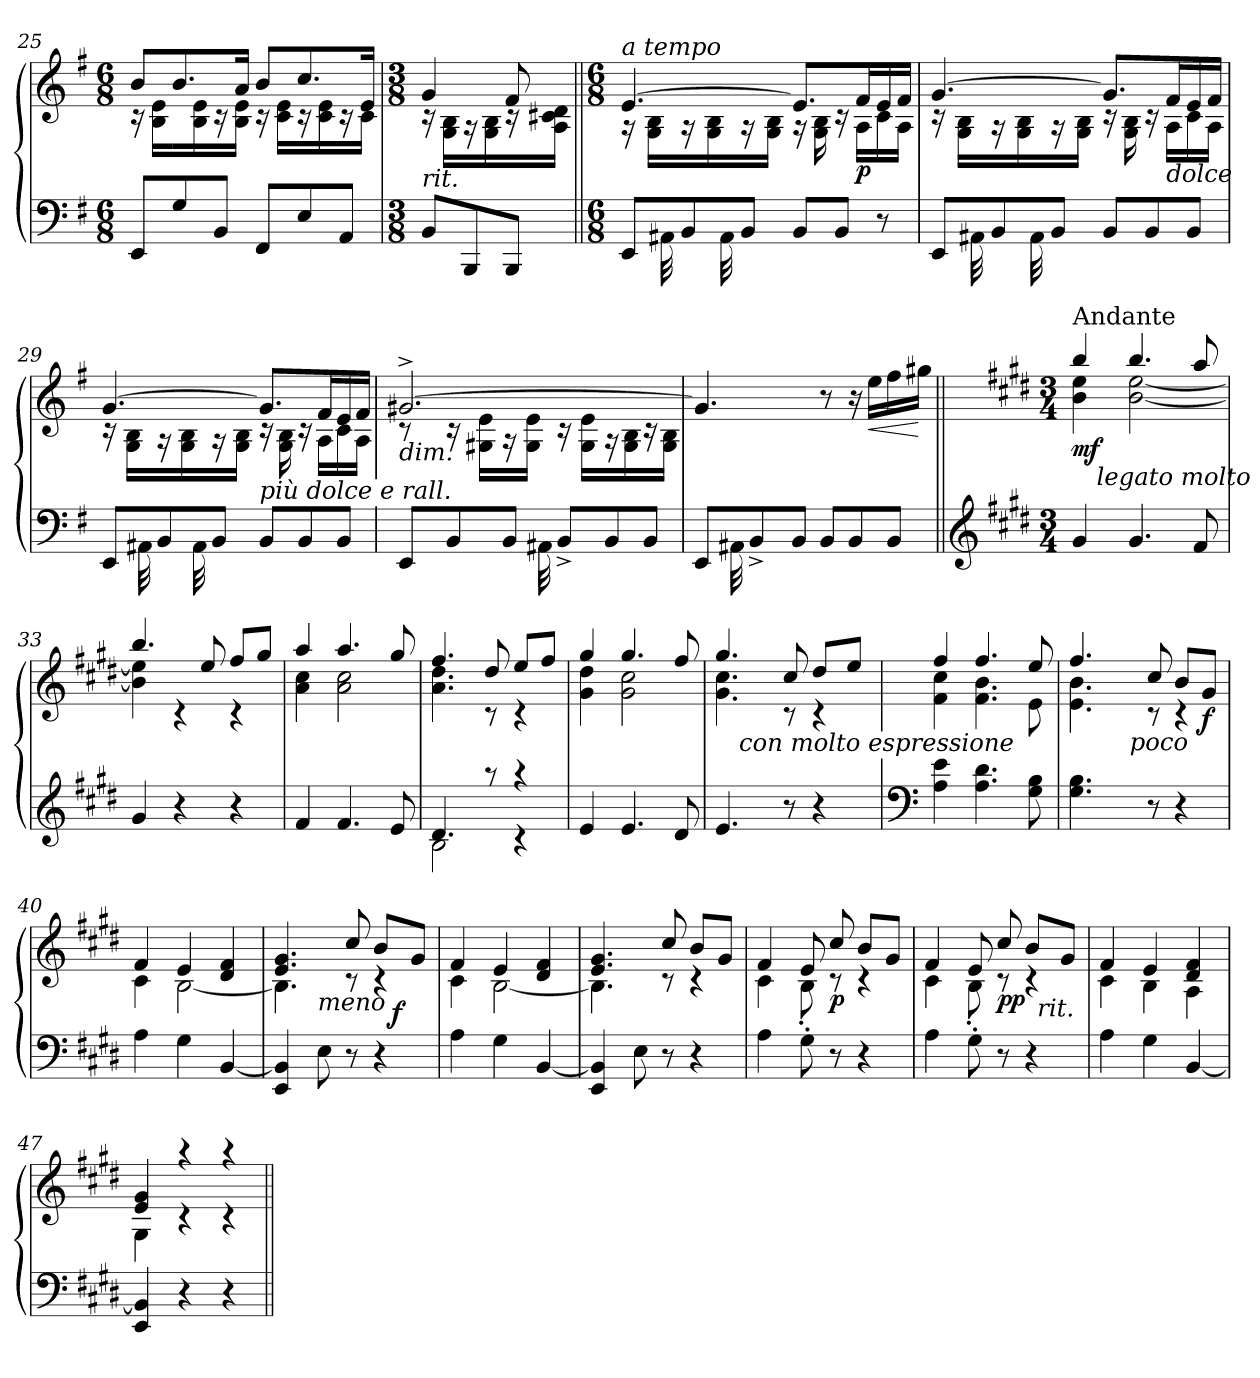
**kern	**kern	**dynam
*part1	*part1	*part1
*staff2	*staff1	*staff1/2
*clefF4	*clefG2	*
*k[f#]	*k[f#]	*
*G:	*G:	*
*M6/8	*M6/8	*
=25	=25	=25
*	*^	*
8EE</L	8b/L	16rc	.
.	.	16B\ 16e\LL	.
8G/	8.b/	16ryy	.
.	.	16B\ 16e\J	.
8BB/J	.	16r	.
.	16a/Jk	16B\ 16e\Jk	.
8FF#/L	8b/L	16rc	.
.	.	16c\ 16e\KL	.
8E/	8.cc/	16r	.
.	.	16c\ 16e\k	.
8AA/J	.	16r	.
.	16e/Jk	16c\Jk	.
!!LO:PB:g=z	!!
=26	=26	=26	=26
*M3/8	*M3/8	*	*
!	!LO:TX:b:i:t=rit.	!	!
8BB</L	4g/	16rc	.
.	.	16G\ 16B\KL	.
8BBB/	.	16r	.
.	.	16G\ 16B\k	.
8BBB/J	8f#/	16rB	.
.	.	16A\ 16c#X\ 16d\Jk	.
=27||	=27||	=27||	=27||
*M6/8	*M6/8	*	*
*^	*	*	*
!	!	!LO:TX:a:i:t=a tempo	!	!
8EE/L	32ryy	[>4.e/	16rA	.
.	32ryy	.	.	.
.	32ryy	.	16G\ 16B\KL	.
.	32AA#X\	.	.	.
8BB/	32ryy	.	16r	.
.	32ryy	.	.	.
.	32ryy	.	16G\ 16B\k	.
.	32AA#\	.	.	.
8BB/J	32ryy	.	16r	.
.	32ryy	.	.	.
.	32ryy	.	16G\ 16B\Jk	.
.	32ryy	.	.	.
8BB/L	4.ryy	8.e/L]	16rA	.
.	.	.	16G\ 16B\	.
8BB/J	.	.	16rc	.
!	!	!	!	!LO:DY:b
.	.	16f#>>/L	16A\LL	p
8r	.	16e/	16c\	.
.	.	16f#/JJ	16A\JJ	.
=28	=28	=28	=28	=28
8EE/L	32ryy	[>4.g/	16rc	.
.	32ryy	.	.	.
.	32ryy	.	16G\ 16B\KL	.
.	32AA#X\	.	.	.
8BB/	32ryy	.	16r	.
.	32ryy	.	.	.
.	32ryy	.	16G\ 16B\k	.
.	32AA#\	.	.	.
8BB/J	32ryy	.	16r	.
.	32ryy	.	.	.
.	32ryy	.	16G\ 16B\Jk	.
.	32ryy	.	.	.
8BB/L	4.ryy	8.g/L]	16rc	.
.	.	.	16G\ 16B\	.
8BB/	.	.	16rc	.
!	!	!LO:TX:b:i:t=dolce	!	!
.	.	16f#/L	16A\LL	.
8BB/J	.	16e/	16c\	.
.	.	16f#/JJ	16A\JJ	.
!!LO:LB:g=z	!!
=29	=29	=29	=29	=29
8EE/L	32ryy	[>4.g/	16rc	.
.	32ryy	.	.	.
.	32ryy	.	16G\ 16B\KL	.
.	32AA#X\	.	.	.
8BB/	32ryy	.	16r	.
.	32ryy	.	.	.
.	32ryy	.	16G\ 16B\k	.
.	32AA#\	.	.	.
8BB/J	32ryy	.	16r	.
.	32ryy	.	.	.
.	32ryy	.	16G\ 16B\Jk	.
.	32ryy	.	.	.
!	!	!LO:TX:b:i:t=più dolce e rall.	!	!
8BB/L	4.ryy	8.g/L]	16rc	.
.	.	.	16G\ 16B\	.
8BB/	.	.	16rc	.
.	.	16f#/L	16A\LL	.
8BB/J	.	16e/	16c\	.
.	.	16f#/JJ	16A\JJ	.
=30	=30	=30	=30	=30
!	!	!LO:TX:b:i:t=dim.	!	!
8EE/L	32ryy	[>2.g#X^>/	8rB	.
.	32ryy	.	.	.
.	32ryy	.	.	.
.	32ryy	.	.	.
8BB/	32ryy	.	16rc	.
.	32ryy	.	.	.
.	32ryy	.	16G#X\ 16e\KL	.
.	32ryy	.	.	.
8BB/J	32ryy	.	16r	.
.	32ryy	.	.	.
.	32ryy	.	16G#\ 16e\Jk	.
.	32AA#X\	.	.	.
8BB^</L	32ryy	.	16rc	.
.	32ryy	.	.	.
.	32ryy	.	16G#\ 16e\KL	.
.	32ryy	.	.	.
8BB/	8ryy	.	16r	.
.	.	.	16G#\ 16B\k	.
8BB/J	8ryy	.	16r	.
.	.	.	16G#\ 16B\Jk	.
=31	=31	=31	=31	=31
!	!	!LO:TX:b:i:t=morendo	!	!
*	*	*v	*v	*
8EE/L	32ryy	4.g#/]	.
.	32ryy	.	.
.	32ryy	.	.
.	32AA#X\	.	.
8BB^</	32ryy	.	.
.	32ryy	.	.
.	16ryy	.	.
8BB/J	8ryy	.	.
8BB/L	4.ryy	8r	.
8BB/	.	16r	.
!	!	!	!LO:HP:b
.	.	16ee>\LL	<
8BB/J	.	16ff#\	.
.	.	16gg#X\JJ	[
*v	*v	*	*
!!LO:LB:g=z
=32||	=32||	=32||
*clefG2	*	*
*k[f#c#g#d#]	*k[f#c#g#d#]	*
*E:	*E:	*
*M3/4	*M3/4	*
*	*^	*
!	!LO:TX:a:t=Andante	!	!
!	!	!	!LO:DY:b
*	*	*^	*
4g#</	4bb/	4b\ 4ee\	16.ryy	mf
!	!	!	!LO:TX:b:i:t=legato molto	!
.	.	.	2ryy	.
4.g#/	4.bb/	[<2b\ [<2ee\	.	.
.	.	.	8ryy	.
8f#/	8aa/	.	.	.
.	.	.	32ryy	.
*	*	*v	*v	*
=33	=33	=33	=33
4g#/	4.bb/	4b\] 4ee\]	.
4r	.	4rc	.
.	8ee>/	.	.
4r	8ff#/L	4rc	.
.	8gg#/J	.	.
=34	=34	=34	=34
4f#</	4aa/	4a\ 4cc#\	.
4.f#/	4.aa/	2a\ 2cc#\	.
8e</	8gg#/	.	.
=35	=35	=35	=35
*^	*	*	*
4.d#<</	2B\	4.ff#/	4.a\ 4.dd#\	.
8raa	.	8dd#>/	8rc	.
4raa	4rc	8ee/L	4rc	.
.	.	8ff#/J	.	.
*v	*v	*	*	*
!!LO:LB:g=z	!!
=36	=36	=36	=36
4e</	4gg#/	4g#\ 4dd#\	.
4.e/	4.gg#/	2g#\ 2cc#\	.
8d#/	8ff#/	.	.
=37	=37	=37	=37
*	*	*^	*
4.e/	4.gg#/	4.g#\ 4.cc#\	16.ryy	.
!	!	!	!LO:TX:b:i:t=con molto espressione	!
.	.	.	2ryy	.
8r	8cc#>/	8rc	.	.
4r	8dd#/L	4rc	.	.
.	.	.	8ryy	.
.	8ee/J	.	.	.
.	.	.	32ryy	.
*	*v	*v	*v	*
=38	=38	=38
*clefF4	*	*
*	*^	*
4A\<< 4e\<<	4ff#/	4f#\ 4cc#\	.
4.A\<< 4.d#\<<	4.ff#/	4.f#\ 4.b\	.
8G#\<< 8B\<<	8ee/	8e\	.
=39	=39	=39	=39
*	*	*^	*
4.G#\ 4.B\	4.ff#/	4.e\ 4.b\	4ryy	.
.	.	.	16ryy	.
!	!	!	!LO:TX:b:i:t=poco	!
.	.	.	4..ryy	.
8r	8cc#>/	8rc	.	.
4r	8b/L	4rc	.	.
!	!	!	!	!LO:DY:b
.	8g#>/J	.	.	f
*	*	*v	*v	*
!!LO:PB:g=z
=40	=40	=40	=40
4A<\	4f#>>/	4c#\	.
4G#<\	4e>>/	[<2B\	.
[4BB</	4d#/ 4f#/	.	.
=41	=41	=41	=41
*	*^	*^	*
4EE/<< 4BB/]<<	4.e/ 4.g#/	4.B\]	2ryy	4ryy	.
!	!	!	!	!LO:TX:b:i:t=meno	!
8E\	.	.	.	2ryy	.
8r	8cc#/	8rc	.	.	.
4r	8b/L	4rc	16ryy	.	.
!	!	!	!	!	!LO:DY:b
.	.	.	8.ryy	.	f
.	8g#/J	.	.	.	.
*	*	*v	*v	*v	*
=42	=42	=42	=42
4A\	4f#/	4c#\	.
4G#<\	4e/	[<2B\	.
[4BB</	4d#/ 4f#/	.	.
=43	=43	=43	=43
4EE/<< 4BB/]<<	4.e/ 4.g#/	4.B\]	.
8E\	.	.	.
8r	8cc#/	8rc	.
4r	8b/L	4rc	.
.	8g#/J	.	.
!!LO:LB:g=z	!!
=44	=44	=44	=44
4A\	4f#>>/	4c#\	.
8G#'>\	8e>>/	8B'<\	.
!	!	!	!LO:DY:b
8r	8cc#/	8rc	p
4r	8b/L	4rc	.
.	8g#/J	.	.
=45	=45	=45	=45
*	*	*^	*
4A\	4f#/	4c#\	2ryy	.
8G#'>\	8e/	8B'<\	.	.
!	!	!	!	!LO:DY:b
8r	8cc#/	8rc	.	pp
4r	8b/L	4rc	32ryy	.
!	!	!	!LO:TX:b:i:t=rit.	!
.	.	.	8..ryy	.
.	8g#/J	.	.	.
*	*	*v	*v	*
=46	=46	=46	=46
4A\	4f#>>/	4c#\	.
4G#<\	4e>>/	4B\	.
[4BB/	4d#/>>> 4f#/>>>	4A\	.
=47	=47	=47	=47
4EE/ 4BB/]	4e/>>> 4g#/>>>	4G#\	.
4r	4raa	4rc	.
4r	4raa	4rc	.
*	*v	*v	*
=||	=||	=||
*-	*-	*-
